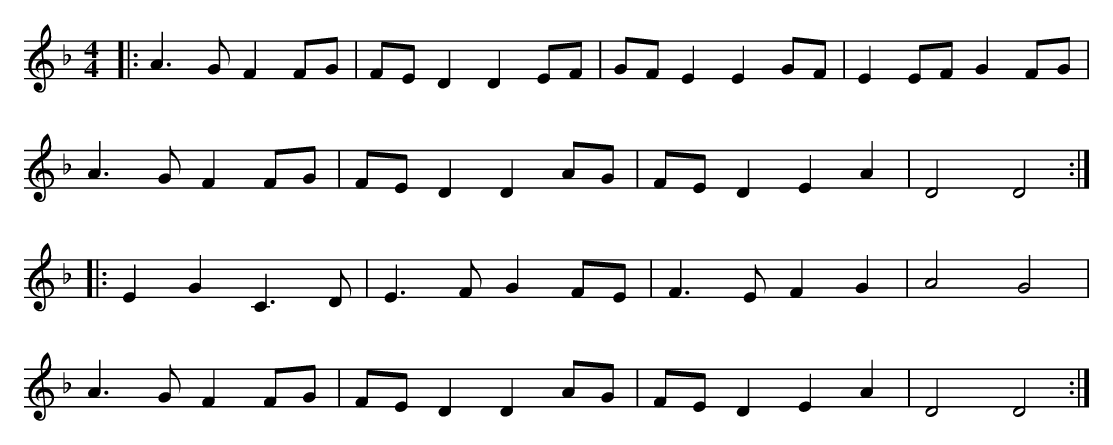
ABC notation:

X:1
M:4/4
K:Dmin
|:A3 G F2 FG|FE D2 D2 EF|GF E2 E2 GF|E2 EF G2 FG|
A3 G F2 FG|FE D2 D2 AG|FE D2 E2 A2|D4 D4:|
|:E2 G2 C3 D|E3 F G2 FE|F3 E F2 G2|A4 G4|
A3 G F2 FG|FE D2 D2 AG|FE D2 E2 A2|D4 D4:|
